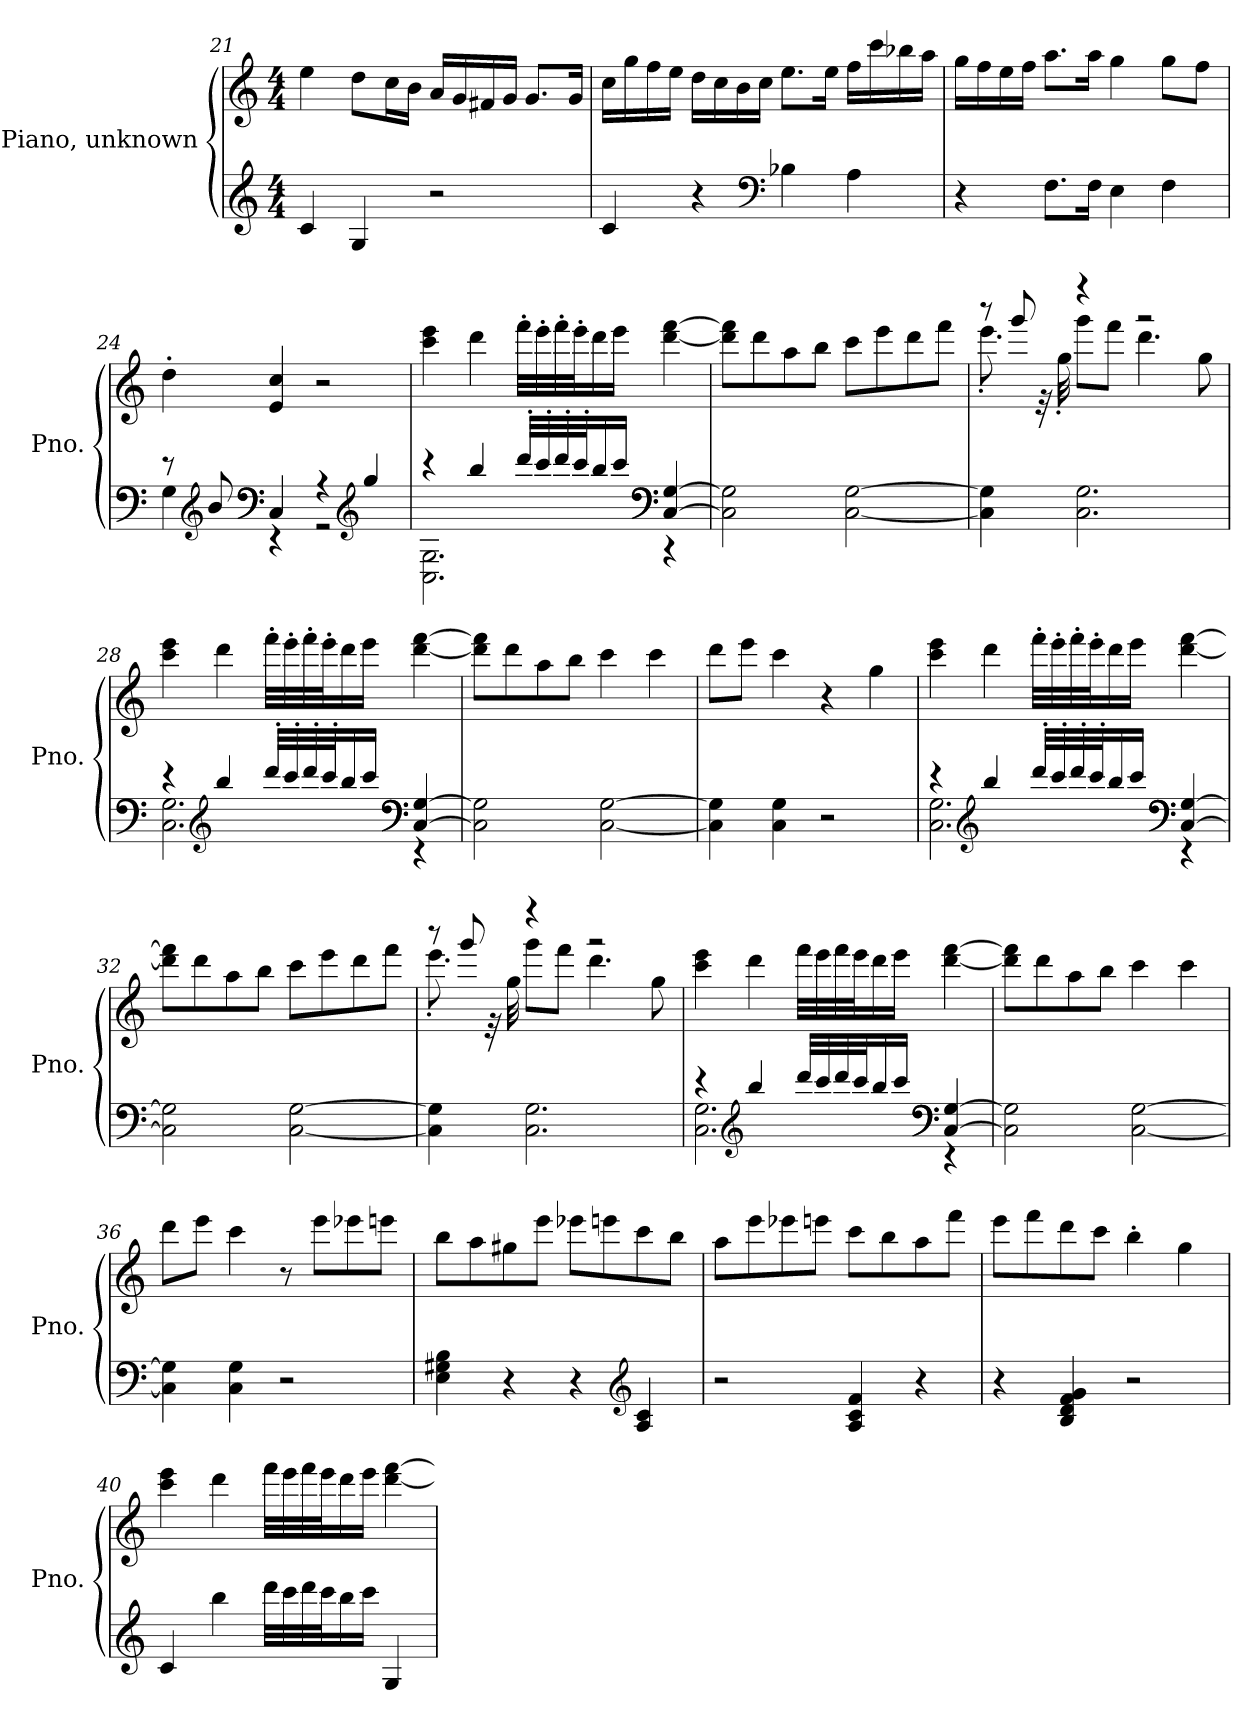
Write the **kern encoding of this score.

**kern	**kern
*part1	*part1
*staff2	*staff1
*I"Piano, unknown	*
*I'Pno.	*
!!LO:PB:g=z
*clefG2	*clefG2
*k[]	*k[]
*M4/4	*M4/4
=21	=21
4c/	4ee\
4G/	8dd\L
.	16cc\L
.	16b\JJ
2r	16a/LL
.	16g/
.	16f#X/
.	16g/JJ
.	8.g/L
.	16g/Jk
=22	=22
4c/	16cc\LL
.	16gg\
.	16ff\
.	16ee\JJ
4r	16dd\LL
.	16cc\
.	16b\
.	16cc\JJ
*clefF4	*
4B-X\	8.ee\L
.	16ee\Jk
4A\	16ff\LL
.	16ccc\
.	16bb-X\
.	16aa\JJ
=23	=23
4r	16gg\LL
.	16ff\
.	16ee\
.	16ff\JJ
8.F\L	8.aa\L
16F\Jk	16aa\Jk
4E\	4gg\
4F\	8gg\L
.	8ff\J
!!LO:LB:g=z
=24	=24
*^	*
8r	4G\	4dd'\
*clefG2	*	*
8b/	.	.
*clefF4	*	*
4C/	4r	4e/ 4cc/
4r	2r	2r
*clefG2	*	*
4gg/	.	.
=25	=25	=25
4r	2.C\ 2.G\	4ccc\ 4eee\
4bb/	.	4ddd\
32ddd'/LLL	.	32fff'\LLL
32ccc'/	.	32eee'\
32ddd'/	.	32fff'\
32ccc'/J	.	32eee'\J
16bb/	.	16ddd\
16ccc/JJ	.	16eee\JJ
*clefF4	*	*
[4C/ [4G/	4r	[4ddd\ [4fff\
*v	*v	*
=26	=26
2C\] 2G\]	8ddd\] 8fff\]L
.	8ddd\
.	8aa\
.	8bb\J
[2C\ [2G\	8ccc\L
.	8eee\
.	8ddd\
.	8fff\J
!!LO:LB:g=z
=27	=27
*	*^
4C\] 4G\]	8r	8.eee'\
.	8ggg/	.
.	.	32r
.	.	32gg'\
2.C\ 2.G\	4r	8ggg\L
.	.	8fff\J
.	2r	4.ddd\
.	.	8gg\
*	*v	*v
=28	=28
*^	*
4r	2.C\ 2.G\	4ccc\ 4eee\
*clefG2	*	*
4bb/	.	4ddd\
32ddd'/LLL	.	32fff'\LLL
32ccc'/	.	32eee'\
32ddd'/	.	32fff'\
32ccc'/J	.	32eee'\J
16bb/	.	16ddd\
16ccc/JJ	.	16eee\JJ
*clefF4	*	*
[4C/ [4G/	4r	[4ddd\ [4fff\
*v	*v	*
=29	=29
2C\] 2G\]	8ddd\] 8fff\]L
.	8ddd\
.	8aa\
.	8bb\J
[2C\ [2G\	4ccc\
.	4ccc\
=30	=30
4C\] 4G\]	8ddd\L
.	8eee\J
4C\ 4G\	4ccc\
2r	4r
.	4gg\
!!LO:LB:g=z
=31	=31
*^	*
4r	2.C\ 2.G\	4ccc\ 4eee\
*clefG2	*	*
4bb/	.	4ddd\
32ddd'/LLL	.	32fff'\LLL
32ccc'/	.	32eee'\
32ddd'/	.	32fff'\
32ccc'/J	.	32eee'\J
16bb/	.	16ddd\
16ccc/JJ	.	16eee\JJ
*clefF4	*	*
[4C/ [4G/	4r	[4ddd\ [4fff\
*v	*v	*
=32	=32
2C\] 2G\]	8ddd\] 8fff\]L
.	8ddd\
.	8aa\
.	8bb\J
[2C\ [2G\	8ccc\L
.	8eee\
.	8ddd\
.	8fff\J
=33	=33
*	*^
4C\] 4G\]	8r	8.eee'\
.	8ggg/	.
.	.	32r
.	.	32gg\
2.C\ 2.G\	4r	8ggg\L
.	.	8fff\J
.	2r	4.ddd\
.	.	8gg\
*	*v	*v
!!LO:LB:g=z
=34	=34
*^	*
4r	2.C\ 2.G\	4ccc\ 4eee\
*clefG2	*	*
4bb/	.	4ddd\
32ddd/LLL	.	32fff\LLL
32ccc/	.	32eee\
32ddd/	.	32fff\
32ccc/J	.	32eee\J
16bb/	.	16ddd\
16ccc/JJ	.	16eee\JJ
*clefF4	*	*
[4C/ [4G/	4r	[4ddd\ [4fff\
*v	*v	*
=35	=35
2C\] 2G\]	8ddd\] 8fff\]L
.	8ddd\
.	8aa\
.	8bb\J
[2C\ [2G\	4ccc\
.	4ccc\
=36	=36
4C\] 4G\]	8ddd\L
.	8eee\J
4C\ 4G\	4ccc\
2r	8r
.	8eee\L
.	8eee-X\
.	8eeen\J
!!LO:LB:g=z
=37	=37
4E\ 4G#X\ 4B\	8bb\L
.	8aa\
4r	8gg#X\
.	8eee\J
4r	8eee-X\L
.	8eeen\
*clefG2	*
4A/ 4c/	8ccc\
.	8bb\J
=38	=38
2r	8aa\L
.	8eee\
.	8eee-X\
.	8eeen\J
4A/ 4c/ 4f/	8ccc\L
.	8bb\
4r	8aa\
.	8fff\J
=39	=39
4r	8eee\L
.	8fff\
4B/ 4d/ 4f/ 4g/	8ddd\
.	8ccc\J
2r	4bb'\
.	4gg\
!!LO:PB:g=z
=40	=40
4c/	4ccc\ 4eee\
4bb\	4ddd\
32ddd\LLL	32fff\LLL
32ccc\	32eee\
32ddd\	32fff\
32ccc\J	32eee\J
16bb\	16ddd\
16ccc\JJ	16eee\JJ
4G/	[4ddd\ [4fff\
=	=
*-	*-
